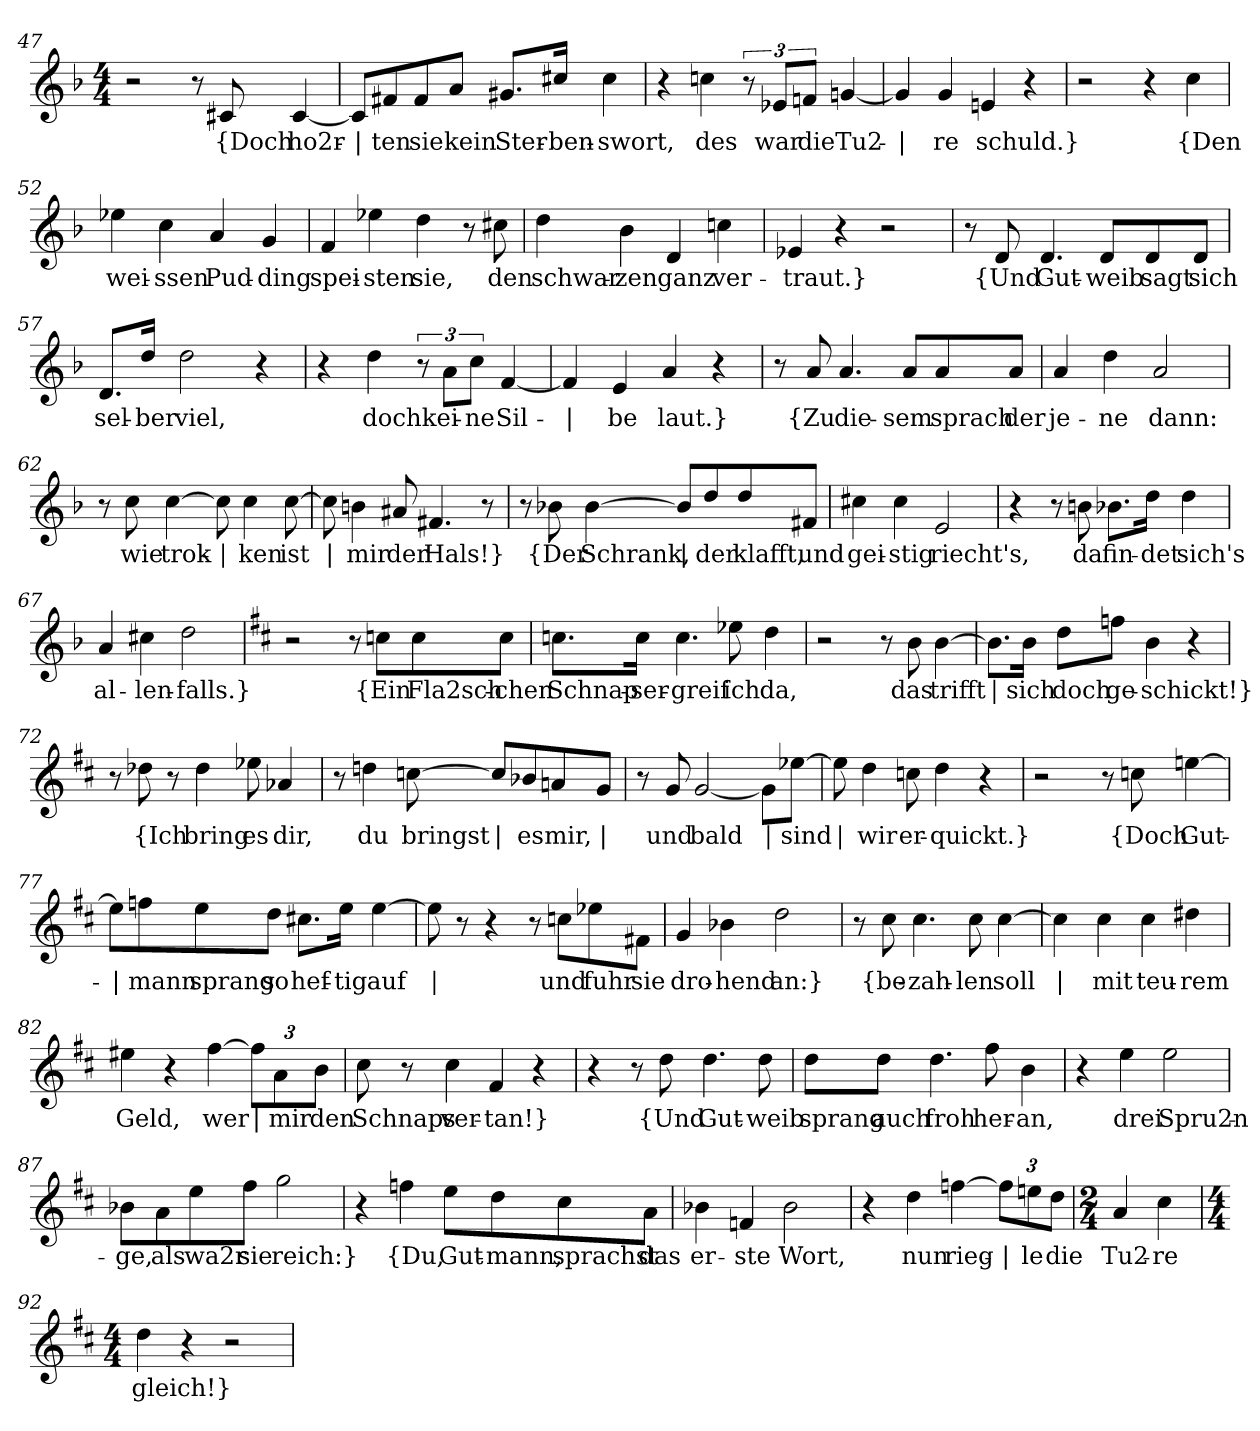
**kern	**text
*part1	*part1
*staff1	*staff1
*clefG2	*
*k[b-]	*
*M4/4	*
=47	=47
2r	.
8r	.
!	!LO:LY:b
8c#X/	{Doch
!	!LO:LY:b
[4c#/	ho2r-
!!LO:PB:g=z
=48	=48
!	!LO:LY:b
8c#/L]	|
!	!LO:LY:b
8f#X/	-ten
!	!LO:LY:b
8f#/	sie
!	!LO:LY:b
8a/J	kein
!	!LO:LY:b
8.g#X/L	Ster-
!	!LO:LY:b
16cc#X/Jk	-ben-
!	!LO:LY:b
4cc#\	-swort,
=49	=49
4r	.
!	!LO:LY:b
4ccn\	des
12r	.
!	!LO:LY:b
12e-X/L	war
!	!LO:LY:b
12fn/J	die
!	!LO:LY:b
[4gn/	Tu2-
=50	=50
!	!LO:LY:b
4gn/]	|
!	!LO:LY:b
4g/	-re
!	!LO:LY:b
4en/	schuld.}
4r	.
=51	=51
2r	.
4r	.
!	!LO:LY:b
4cc\	{Den
!!LO:LB:g=z
=52	=52
!	!LO:LY:b
4ee-X\	wei-
!	!LO:LY:b
4cc\	-ssen
!	!LO:LY:b
4a/	Pud-
!	!LO:LY:b
4g/	-ding
=53	=53
!	!LO:LY:b
4f/	spei-
!	!LO:LY:b
4ee-X\	-sten
!	!LO:LY:b
4dd\	sie,
8r	.
!	!LO:LY:b
8cc#X\	den
=54	=54
!	!LO:LY:b
4dd\	schwar-
!	!LO:LY:b
4b-\	-zen
!	!LO:LY:b
4d/	ganz
!	!LO:LY:b
4ccn\	ver-
=55	=55
!	!LO:LY:b
4e-X/	-traut.}
4r	.
2r	.
!!LO:LB:g=z
=56	=56
8r	.
!	!LO:LY:b
8d/	{Und
!	!LO:LY:b
4.d/	Gut-
!	!LO:LY:b
8d/L	-weib
!	!LO:LY:b
8d/	sagt
!	!LO:LY:b
8d/J	sich
=57	=57
!	!LO:LY:b
8.d/L	sel-
!	!LO:LY:b
16dd/Jk	-ber
!	!LO:LY:b
2dd\	viel,
4r	.
=58	=58
4r	.
!	!LO:LY:b
4dd\	doch
12r	.
!	!LO:LY:b
12a\L	kei-
!	!LO:LY:b
12cc\J	-ne
!	!LO:LY:b
[4f/	Sil-
=59	=59
!	!LO:LY:b
4f/]	|
!	!LO:LY:b
4e/	-be
!	!LO:LY:b
4a/	laut.}
4r	.
=60	=60
8r	.
!	!LO:LY:b
8a/	{Zu
!	!LO:LY:b
4.a/	die-
!	!LO:LY:b
8a/L	-sem
!	!LO:LY:b
8a/	sprach
!	!LO:LY:b
8a/J	der
!!LO:LB:g=z
=61	=61
!	!LO:LY:b
4a/	je-
!	!LO:LY:b
4dd\	-ne
!	!LO:LY:b
2a/	dann:
=62	=62
8r	.
!	!LO:LY:b
8cc\	wie
!	!LO:LY:b
[4cc\	trok-
!	!LO:LY:b
8cc\]	|
!	!LO:LY:b
4cc\	-ken
!	!LO:LY:b
[8cc\	ist
=63	=63
!	!LO:LY:b
8cc\]	|
!	!LO:LY:b
4bn\	mir
!	!LO:LY:b
8a#X/	der
!	!LO:LY:b
4.f#X/	Hals!}
8r	.
=64	=64
8r	.
!	!LO:LY:b
8b-X\	{Der
!	!LO:LY:b
[4b-\	Schrank,
!	!LO:LY:b
8b-/L]	|
!	!LO:LY:b
8dd/	der
!	!LO:LY:b
8dd/	klafft,
!	!LO:LY:b
8f#X/J	und
!!LO:LB:g=z
=65	=65
!	!LO:LY:b
4cc#X\	gei-
!	!LO:LY:b
4cc#\	-stig
!	!LO:LY:b
2e/	riecht's,
=66	=66
4r	.
8r	.
!	!LO:LY:b
8bn\	da
!	!LO:LY:b
8.b-X\L	fin-
!	!LO:LY:b
16dd\Jk	-det
!	!LO:LY:b
4dd\	sich's
=67	=67
!	!LO:LY:b
4a/	al-
!	!LO:LY:b
4cc#X\	-len-
!	!LO:LY:b
2dd\	-falls.}
=68	=68
*k[f#c#]	*
2r	.
8r	.
!	!LO:LY:b
8ccn\L	{Ein
!	!LO:LY:b
8cc\	Fla2sch-
!	!LO:LY:b
8cc\J	-chen
!!LO:LB:g=z
=69	=69
!	!LO:LY:b
8.ccn\L	Schnap-
!	!LO:LY:b
16cc\Jk	-ser-
!	!LO:LY:b
4.cc\	-greif
!	!LO:LY:b
8ee-X\	ich
!	!LO:LY:b
4dd\	da,
=70	=70
2r	.
8r	.
!	!LO:LY:b
8b\	das
!	!LO:LY:b
[4b\	trifft
=71	=71
!	!LO:LY:b
8.b\L]	|
!	!LO:LY:b
16b\Jk	sich
!	!LO:LY:b
8dd\L	doch
!	!LO:LY:b
8ffn\J	ge-
!	!LO:LY:b
4b\	-schickt!}
4r	.
=72	=72
8r	.
!	!LO:LY:b
8dd-X\	{Ich
8r	.
!	!LO:LY:b
4dd-\	bring
!	!LO:LY:b
8ee-X\	es
!	!LO:LY:b
4a-X/	dir,
!!LO:LB:g=z
=73	=73
8r	.
!	!LO:LY:b
4ddn\	du
!	!LO:LY:b
[8ccn\	bringst
!	!LO:LY:b
8cc/L]	|
!	!LO:LY:b
8b-X/	es
!	!LO:LY:b
8an/	mir,
!	!LO:LY:b
8g/J	|
=74	=74
8r	.
!	!LO:LY:b
8g/	und
!	!LO:LY:b
[2g/	bald
!	!LO:LY:b
8g\L]	|
!	!LO:LY:b
[8ee-X\J	sind
=75	=75
!	!LO:LY:b
8ee-\]	|
!	!LO:LY:b
4dd\	wir
!	!LO:LY:b
8ccn\	er-
!	!LO:LY:b
4dd\	-quickt.}
4r	.
=76	=76
2r	.
8r	.
!	!LO:LY:b
8ccn\	{Doch
!	!LO:LY:b
[4een\	Gut-
!!LO:LB:g=z
=77	=77
!	!LO:LY:b
8ee\L]	|
!	!LO:LY:b
8ffn\	-mann
!	!LO:LY:b
8ee\	sprang
!	!LO:LY:b
8dd\J	so
!	!LO:LY:b
8.cc#X\L	hef-
!	!LO:LY:b
16ee\Jk	-tig
!	!LO:LY:b
[4ee\	auf
=78	=78
!	!LO:LY:b
8ee\]	|
8r	.
4r	.
8r	.
!	!LO:LY:b
8ccn\L	und
!	!LO:LY:b
8ee-X\	fuhr
!	!LO:LY:b
8f#X\J	sie
=79	=79
!	!LO:LY:b
4g/	dro-
!	!LO:LY:b
4b-X\	-hend
!	!LO:LY:b
2dd\	an:}
=80	=80
8r	.
!	!LO:LY:b
8cc#\	{be-
!	!LO:LY:b
4.cc#\	-zah-
!	!LO:LY:b
8cc#\	-len
!	!LO:LY:b
[4cc#\	soll
!!LO:LB:g=z
=81	=81
!	!LO:LY:b
4cc#\]	|
!	!LO:LY:b
4cc#\	mit
!	!LO:LY:b
4cc#\	teu-
!	!LO:LY:b
4dd#X\	-rem
=82	=82
!	!LO:LY:b
4ee#X\	Geld,
4r	.
!	!LO:LY:b
[4ff#\	wer
*Xbrackettup	*
!	!LO:LY:b
12ff#\L]	|
!	!LO:LY:b
12a\	mir
!	!LO:LY:b
12b\J	den
=83	=83
!	!LO:LY:b
8cc#\	Schnaps
8r	.
!	!LO:LY:b
4cc#\	ver-
!	!LO:LY:b
4f#/	-tan!}
4r	.
=84	=84
4r	.
8r	.
!	!LO:LY:b
8dd\	{Und
!	!LO:LY:b
4.dd\	Gut-
!	!LO:LY:b
8dd\	-weib
!!LO:LB:g=z
=85	=85
!	!LO:LY:b
8dd\L	sprang
!	!LO:LY:b
8dd\J	auch
!	!LO:LY:b
4.dd\	froh
!	!LO:LY:b
8ff#\	her-
!	!LO:LY:b
4b\	-an,
=86	=86
4r	.
!	!LO:LY:b
4ee\	drei
!	!LO:LY:b
2ee\	Spru2n-
=87	=87
!	!LO:LY:b
8b-X\L	-ge,
!	!LO:LY:b
8a\	als
!	!LO:LY:b
8ee\	wa2r
!	!LO:LY:b
8ff#\J	sie
!	!LO:LY:b
2gg\	reich:}
=88	=88
4r	.
!	!LO:LY:b
4ffn\	{Du,
!	!LO:LY:b
8ee\L	Gut-
!	!LO:LY:b
8dd\	-mann,
!	!LO:LY:b
8cc#\	sprachst
!	!LO:LY:b
8a\J	das
!!LO:LB:g=z
=89	=89
!	!LO:LY:b
4b-X\	er-
!	!LO:LY:b
4fn/	-ste
!	!LO:LY:b
2b-\	Wort,
=90	=90
4r	.
!	!LO:LY:b
4dd\	nun
!	!LO:LY:b
[4ffn\	rieg-
!	!LO:LY:b
12ff\L]	|
!	!LO:LY:b
12een\	-le
!	!LO:LY:b
12dd\J	die
=91	=91
*M2/4	*
!	!LO:LY:b
4a/	Tu2-
!	!LO:LY:b
4cc#\	-re
=92	=92
*M4/4	*
!	!LO:LY:b
4dd\	gleich!}
4r	.
2r	.
=	=
*-	*-
